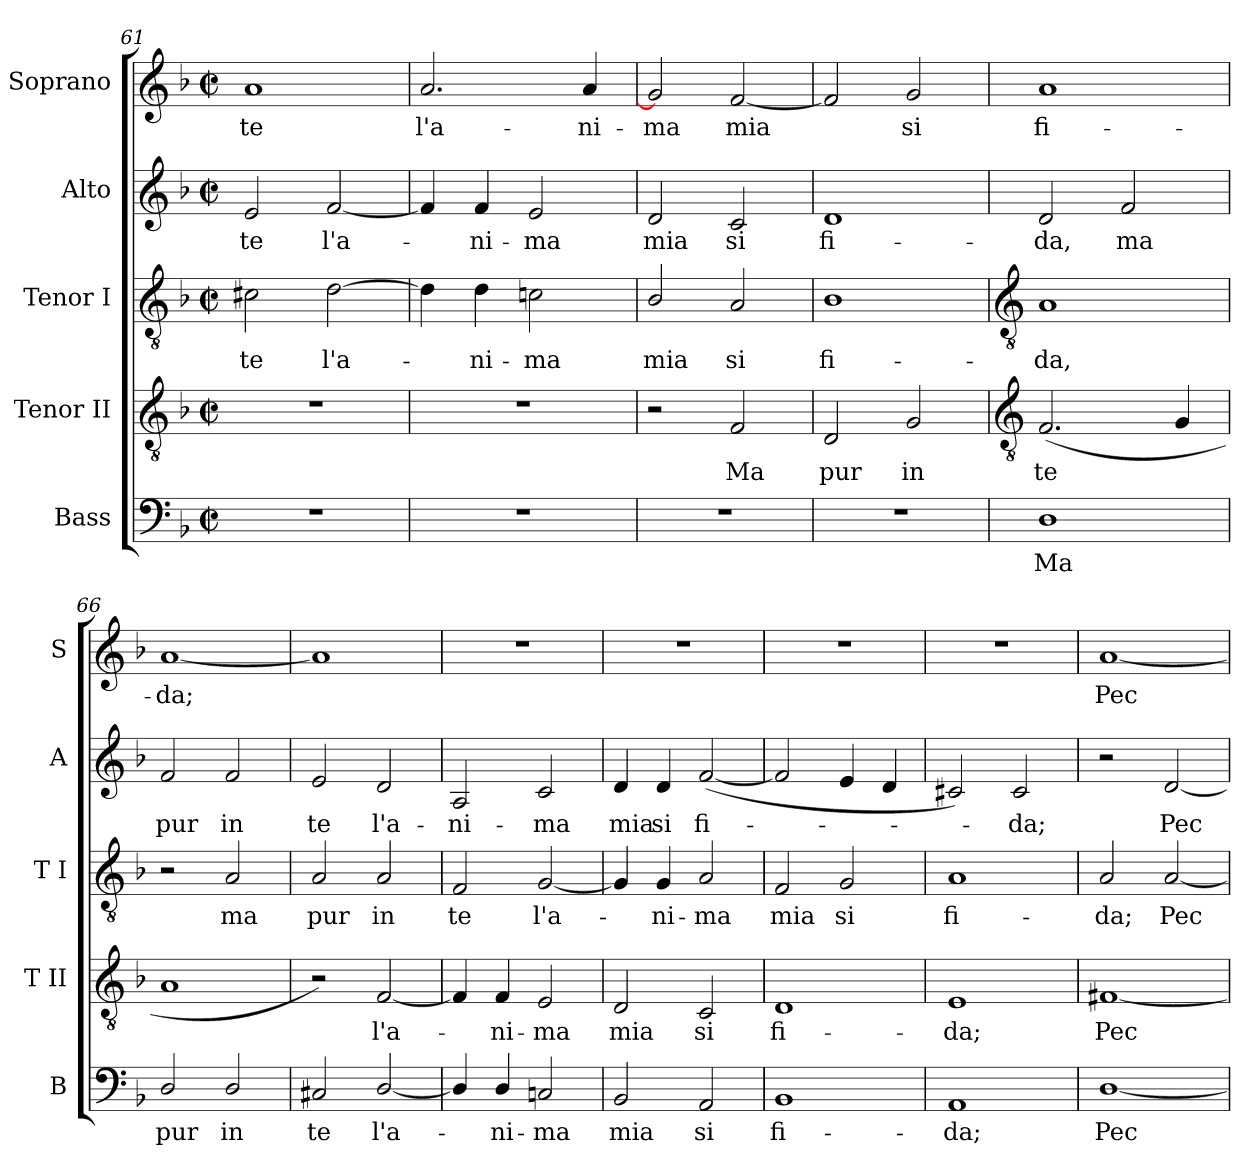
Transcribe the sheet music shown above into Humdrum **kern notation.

**kern	**text	**kern	**text	**kern	**text	**kern	**text	**kern	**text
*part5	*part5	*part4	*part4	*part3	*part3	*part2	*part2	*part1	*part1
*staff5	*staff5	*staff4	*staff4	*staff3	*staff3	*staff2	*staff2	*staff1	*staff1
*I"Bass	*	*I"Tenor II	*	*I"Tenor I	*	*I"Alto	*	*I"Soprano	*
*I'B	*	*I'T II	*	*I'T I	*	*I'A	*	*I'S	*
*clefF4	*	*clefGv2	*	*clefGv2	*	*clefG2	*	*clefG2	*
*k[b-]	*	*k[b-]	*	*k[b-]	*	*k[b-]	*	*k[b-]	*
*F:	*	*F:	*	*F:	*	*F:	*	*F:	*
*M2/2	*	*M2/2	*	*M2/2	*	*M2/2	*	*M2/2	*
*met(c|)	*	*met(c|)	*	*met(c|)	*	*met(c|)	*	*met(c|)	*
=61	=61	=61	=61	=61	=61	=61	=61	=61	=61
!	!	!	!	!	!LO:LY:b	!	!LO:LY:b	!	!LO:LY:b
1r	.	1r	.	2c#X	te	2e	te	1a	te
!	!	!	!	!	!LO:LY:b	!	!LO:LY:b	!	!
.	.	.	.	[2d	l'a-	[2f	l'a-	.	.
=62	=62	=62	=62	=62	=62	=62	=62	=62	=62
!	!	!	!	!	!	!	!	!	!LO:LY:b
1r	.	1r	.	4d]	.	4f]	.	2.a	l'a-
!	!	!	!	!	!LO:LY:b	!	!LO:LY:b	!	!
.	.	.	.	4d	ni-	4f	ni-	.	.
!	!	!	!	!	!LO:LY:b	!	!LO:LY:b	!	!
.	.	.	.	2cn	-ma	2e	-ma	.	.
!	!	!	!	!	!	!	!	!	!LO:LY:b
.	.	.	.	.	.	.	.	4a	-ni-
=63	=63	=63	=63	=63	=63	=63	=63	=63	=63
!	!	!	!	!	!LO:LY:b	!	!LO:LY:b	!	!LO:LY:b
1r	.	2r	.	2B-/	mia	2d	mia	2g]	-ma
!	!	!	!LO:LY:b	!	!LO:LY:b	!	!LO:LY:b	!	!LO:LY:b
.	.	2F	Ma	2A	si	2c	si	[2f	mia
=64	=64	=64	=64	=64	=64	=64	=64	=64	=64
!	!	!	!LO:LY:b	!	!LO:LY:b	!	!LO:LY:b	!	!
1r	.	2D	pur	1B-	fi-	1d	fi-	2f]	.
!	!	!	!LO:LY:b	!	!	!	!	!	!LO:LY:b
.	.	2G	in	.	.	.	.	2g	si
!!LO:LB:g=z
=65	=65	=65	=65	=65	=65	=65	=65	=65	=65
*	*	*clefGv2	*	*clefGv2	*	*	*	*	*
!	!LO:LY:b	!	!LO:LY:b	!	!LO:LY:b	!	!LO:LY:b	!	!LO:LY:b
1D	Ma	(<2.F	te	1A	-da,	2d	-da,	1a	fi-
!	!	!	!	!	!	!	!LO:LY:b	!	!
.	.	.	.	.	.	2f	ma	.	.
.	.	4G	.	.	.	.	.	.	.
=66	=66	=66	=66	=66	=66	=66	=66	=66	=66
!	!LO:LY:b	!	!	!	!	!	!LO:LY:b	!	!LO:LY:b
2D/	pur	1A	.	2r	.	2f	pur	[1a	-da;
!	!LO:LY:b	!	!	!	!LO:LY:b	!	!LO:LY:b	!	!
2D/	in	.	.	2A	ma	2f	in	.	.
=67	=67	=67	=67	=67	=67	=67	=67	=67	=67
!	!LO:LY:b	!	!	!	!LO:LY:b	!	!LO:LY:b	!	!
2C#X	te	2r)	.	2A	pur	2e	te	1a]	.
!	!LO:LY:b	!	!LO:LY:b	!	!LO:LY:b	!	!LO:LY:b	!	!
[2D/	l'a-	[2F	l'a-	2A	in	2d	l'a-	.	.
=68	=68	=68	=68	=68	=68	=68	=68	=68	=68
!	!	!	!	!	!LO:LY:b	!	!LO:LY:b	!	!
4D/]	.	4F]	.	2F	te	2A	-ni-	1r	.
!	!LO:LY:b	!	!LO:LY:b	!	!	!	!	!	!
4D/	ni-	4F	ni-	.	.	.	.	.	.
!	!LO:LY:b	!	!LO:LY:b	!	!LO:LY:b	!	!LO:LY:b	!	!
2Cn	-ma	2E	-ma	[2G	l'a-	2c	-ma	.	.
=69	=69	=69	=69	=69	=69	=69	=69	=69	=69
!	!LO:LY:b	!	!LO:LY:b	!	!	!	!LO:LY:b	!	!
2BB-	mia	2D	mia	4G]	.	4d	mia	1r	.
!	!	!	!	!	!LO:LY:b	!	!LO:LY:b	!	!
.	.	.	.	4G	ni-	4d	si	.	.
!	!LO:LY:b	!	!LO:LY:b	!	!LO:LY:b	!	!LO:LY:b	!	!
2AA	si	2C	si	2A	-ma	(<[2f	fi-	.	.
=70	=70	=70	=70	=70	=70	=70	=70	=70	=70
!	!LO:LY:b	!	!LO:LY:b	!	!LO:LY:b	!	!	!	!
1BB-	fi-	1D	fi-	2F	mia	2f]	.	1r	.
!	!	!	!	!	!LO:LY:b	!	!	!	!
.	.	.	.	2G	si	4e	.	.	.
.	.	.	.	.	.	4d	.	.	.
=71	=71	=71	=71	=71	=71	=71	=71	=71	=71
!	!LO:LY:b	!	!LO:LY:b	!	!LO:LY:b	!	!	!	!
1AA	-da;	1E	-da;	1A	fi-	2c#X)	.	1r	.
!	!	!	!	!	!	!	!LO:LY:b	!	!
.	.	.	.	.	.	2c#	da;	.	.
=72	=72	=72	=72	=72	=72	=72	=72	=72	=72
!	!LO:LY:b	!	!LO:LY:b	!	!LO:LY:b	!	!	!	!LO:LY:b
[1D/	Pec-	[1F#X	Pec-	2A	-da;	2r	.	[1a	Pec-
!	!	!	!	!	!LO:LY:b	!	!LO:LY:b	!	!
.	.	.	.	[2A	Pec-	[2d	Pec-	.	.
=	=	=	=	=	=	=	=	=	=
*-	*-	*-	*-	*-	*-	*-	*-	*-	*-
